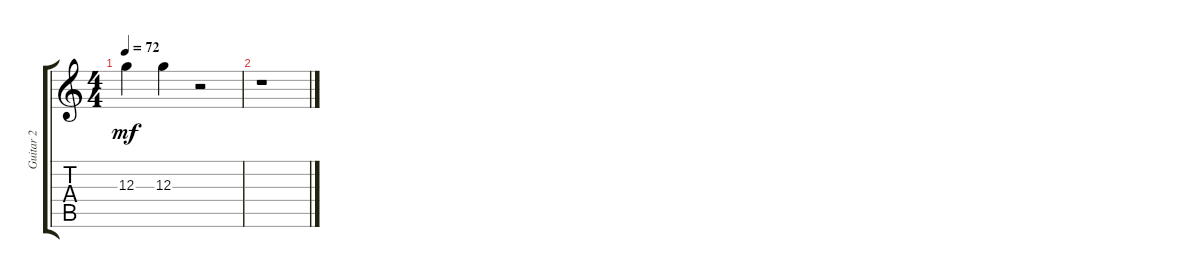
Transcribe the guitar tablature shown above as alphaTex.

\track ("Guitar 2" "Guitar 2") {instrument overdrivenguitar}
\staff {score tabs}
\tuning (E4 B3 G3 D3 A2 E2) {hide}
\ts (4 4)
\tempo 72
\clef g2
\ks c
12.3.4{dy mf} 12.3.4 r.2 |
r.1
